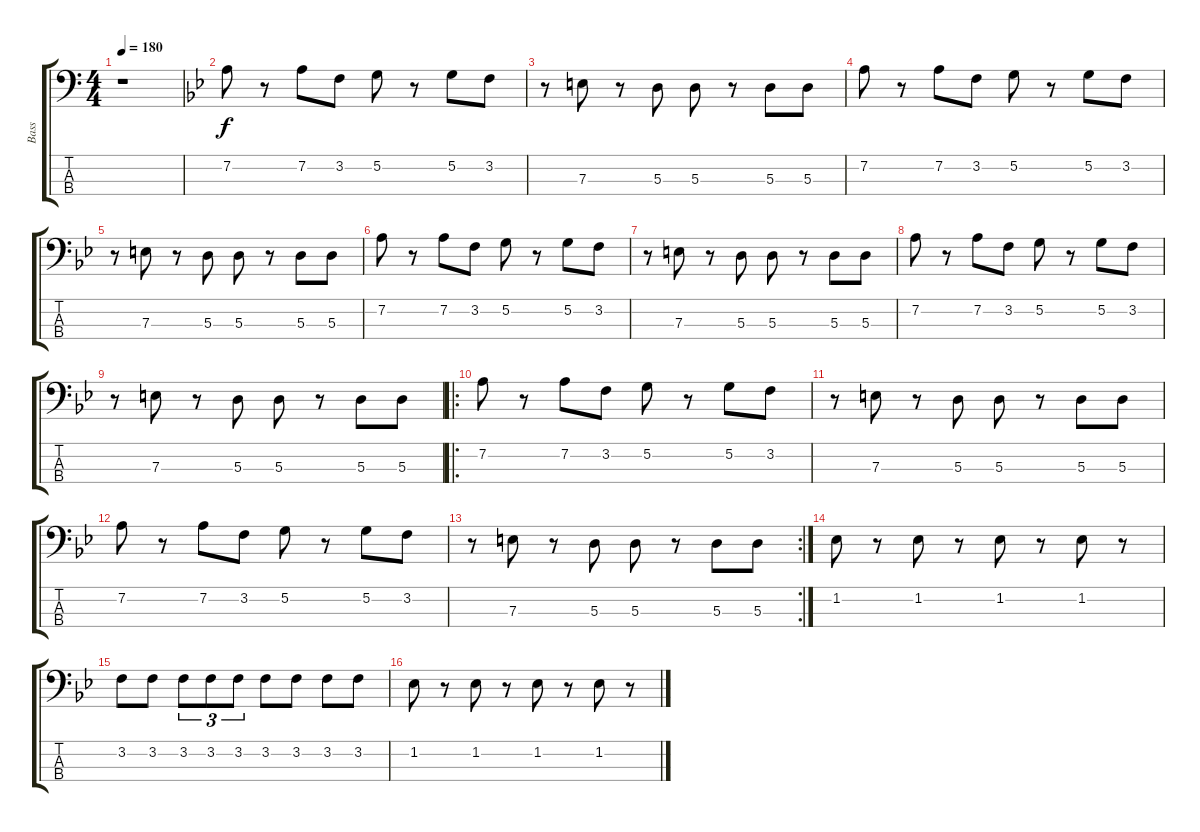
\track ("Bass" "Bass") {instrument electricbassfinger}
\staff {score tabs}
\tuning (G2 D2 A1 E1) {hide}
\ts (4 4)
\tempo 180
\clef f4
\ks c
r.1{dy f instrument electricbassfinger} |
\ks bb
7.2.8 r.8 7.2.8 3.2.8 5.2.8 r.8 5.2.8 3.2.8 |
r.8 7.3.8 r.8 5.3.8 5.3.8 r.8 5.3.8 5.3.8 |
7.2.8 r.8 7.2.8 3.2.8 5.2.8 r.8 5.2.8 3.2.8 |
r.8 7.3.8 r.8 5.3.8 5.3.8 r.8 5.3.8 5.3.8 |
7.2.8 r.8 7.2.8 3.2.8 5.2.8 r.8 5.2.8 3.2.8 |
r.8 7.3.8 r.8 5.3.8 5.3.8 r.8 5.3.8 5.3.8 |
7.2.8 r.8 7.2.8 3.2.8 5.2.8 r.8 5.2.8 3.2.8 |
r.8 7.3.8 r.8 5.3.8 5.3.8 r.8 5.3.8 5.3.8 |
\ro
7.2.8 r.8 7.2.8 3.2.8 5.2.8 r.8 5.2.8 3.2.8 |
r.8 7.3.8 r.8 5.3.8 5.3.8 r.8 5.3.8 5.3.8 |
7.2.8 r.8 7.2.8 3.2.8 5.2.8 r.8 5.2.8 3.2.8 |
\rc 2
r.8 7.3.8 r.8 5.3.8 5.3.8 r.8 5.3.8 5.3.8 |
1.2.8 r.8 1.2.8 r.8 1.2.8 r.8 1.2.8 r.8 |
3.2.8 3.2.8 3.2.8{tu (3 2)} 3.2.8{tu (3 2)} 3.2.8{tu (3 2)} 3.2.8 3.2.8 3.2.8 3.2.8 |
1.2.8 r.8 1.2.8 r.8 1.2.8 r.8 1.2.8 r.8
